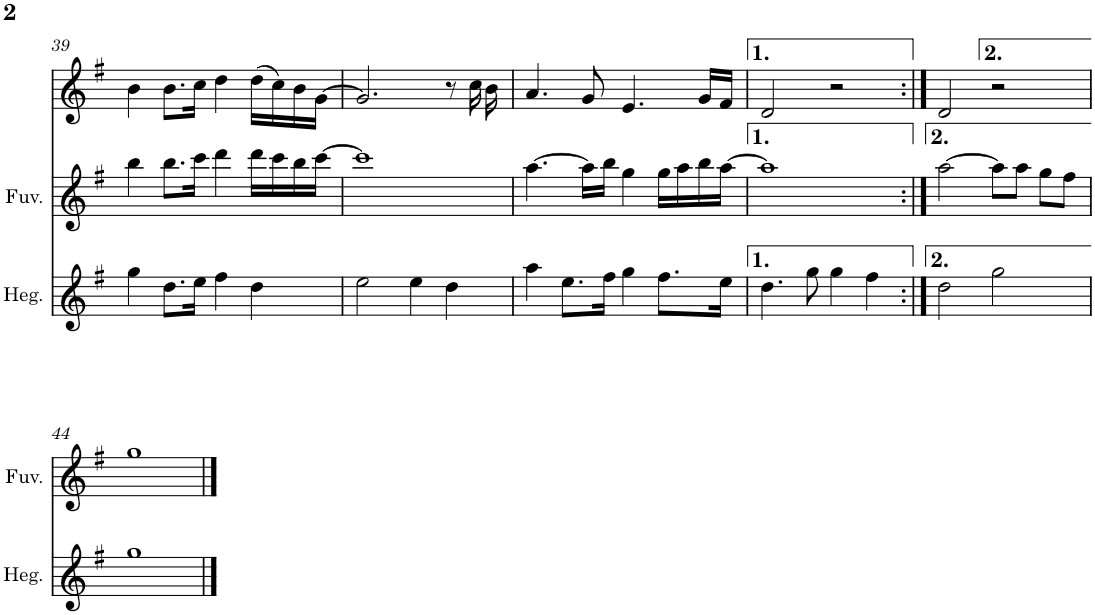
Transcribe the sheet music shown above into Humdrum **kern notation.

**kern	**kern	**kern
*part3	*part2	*part1
*staff3	*staff2	*staff1
*I"Hegedü	*I"Fuvola	*I"Stimme
*I'Heg.	*I'Fuv.	*
!!LO:PB:g=z
*clefG2	*clefG2	*clefG2
*k[f#]	*k[f#]	*k[f#]
*M4/4	*M4/4	*M4/4
*met(c)	*met(c)	*met(c)
=39	=39	=39
4gg\	4bb\	4b\
8.dd\L	8.bb\L	8.b\L
16ee\Jk	16ccc\Jk	16cc\Jk
4ff#\	4ddd\	4dd\
4dd\	16ddd\LL	(>16dd\LL
.	16ccc\	16cc\)
.	16bb\	16b\
.	[>16ccc\JJ	[>16g\JJ
=40	=40	=40
2ee\	1ccc]	2.g/]
4ee\	.	.
4dd\	.	8r
.	.	16cc\
.	.	16b\
=41	=41	=41
4aa\	[>4.aa\	4.a/
8.ee\L	.	.
.	16aa\LL]	8g/
16ff#\Jk	16bb\JJ	.
4gg\	4gg\	4.e/
8.ff#\L	16gg\LL	.
.	16aa\	.
.	16bb\	16g/LL
16ee\Jk	[>16aa\JJ	16f#/JJ
=42	=42	=42
4.dd\	1aa]	2d/
8gg\	.	.
4gg\	.	2r
4ff#\	.	.
=43:|!	=43:|!	=43:|!
2dd\	[>2aa\	2d/
2gg\	8aa\L]	2r
.	8aa\J	.
.	8gg\L	.
.	8ff#\J	.
!!LO:LB:g=z
=44	=44	=44
1gg	1gg	1r
==	==	==
*-	*-	*-
